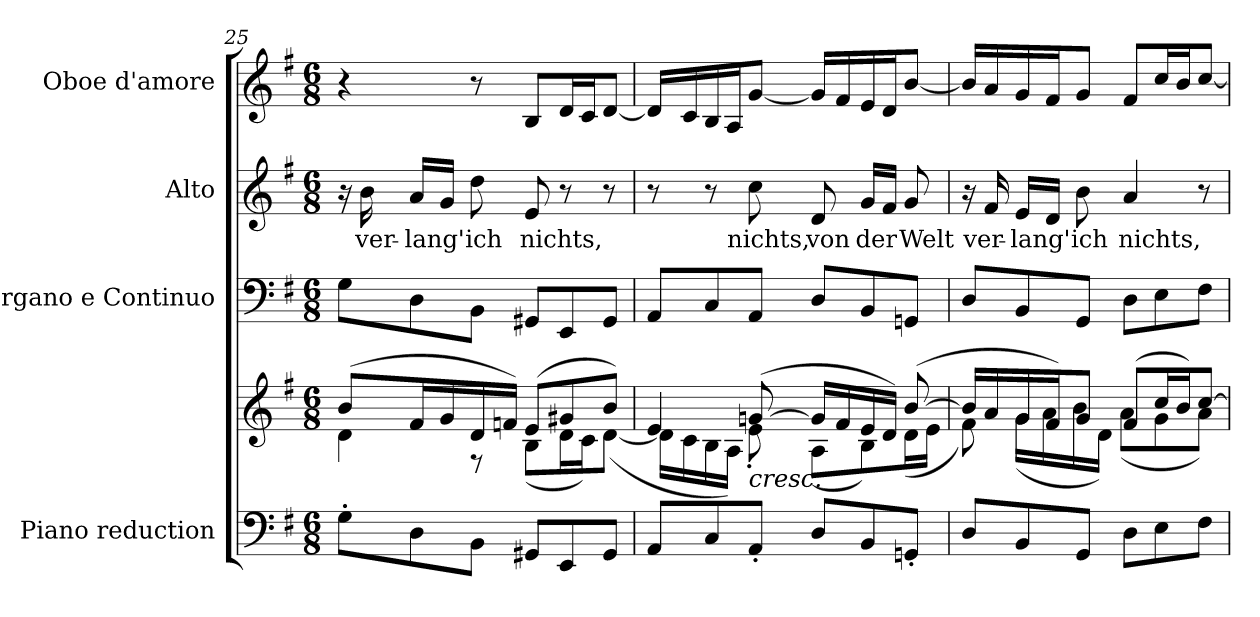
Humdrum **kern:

**kern	**kern	**kern	**kern	**text	**kern
*part4	*part4	*part3	*part2	*part2	*part1
*staff5	*staff4	*staff3	*staff2	*staff2	*staff1
*I"Piano reduction	*	*I"Organo e Continuo	*I"Alto	*	*I"Oboe d'amore
*I'Pno	*	*	*	*	*I'Ob
*clefF4	*clefG2	*clefF4	*clefG2	*	*clefG2
*k[f#]	*k[f#]	*k[f#]	*k[f#]	*	*k[f#]
*M6/8	*M6/8	*M6/8	*M6/8	*	*M6/8
=25	=25	=25	=25	=25	=25
*	*^	*	*	*	*
8G'\L	(8b/L	4d\	8G\L	16r	.	4r
!	!	!	!	!	!LO:LY:b	!
.	.	.	.	16b\	ver-	.
!	!	!	!	!	!LO:LY:b	!
8D\	16f#/L	.	8D\	16a/LL	-lang'	.
.	16g/	.	.	16g/JJ	.	.
!	!	!	!	!	!LO:LY:b	!
8BB\J	16d/	8r	8BB\J	8dd\	ich	8r
.	16fn/JJ)	.	.	.	.	.
!	!	!	!	!	!LO:LY:b	!
8GG#X/L	(8e/L	(8B\L	8GG#X/L	8e/	nichts,	8B/L
8EE/	8g#X/	16d\L	8EE/	8r	.	16d/L
.	.	16c\J)	.	.	.	16c/J
8GG#/J	8b/J)	([8d\J	8GG#/J	8r	.	[8d/J
=26	=26	=26	=26	=26	=26	=26
8AA/L	4e/	16d\LL]	8AA/L	8r	.	16d/LL]
.	.	16c\	.	.	.	16c/
8C/	.	16B\	8C/	8r	.	16B/
.	.	16A\JJ)	.	.	.	16A/J
!	!LO:TX:b:i:t=cresc.	!	!	!	!	!
!	!	!	!	!	!LO:LY:b	!
8AA'/J	([8gn/	8e'\	8AA/J	8cc\	nichts,	[8g/J
!	!	!	!	!	!LO:LY:b	!
8D/L	16g/LL]	(8A\L	8D/L	8d/	von	16g/LL]
.	16f#/	.	.	.	.	16f#/
!	!	!	!	!	!LO:LY:b	!
8BB/	16e/	8B\)	8BB/	16g/LL	der	16e/
.	16d/JJ)	.	.	16f#/JJ	.	16d/J
!	!	!	!	!	!LO:LY:b	!
8GGn'/J	([8b/	(16d\L	8GGn/J	8g/	Welt	[8b/J
.	.	16e\JJ	.	.	.	.
=27	=27	=27	=27	=27	=27	=27
8D/L	16b/LL]	8f#\)	8D/L	16r	.	16b/LL]
!	!	!	!	!	!LO:LY:b	!
.	16a/	.	.	16f#/	ver-	16a/
!	!	!	!	!	!LO:LY:b	!
8BB/	16g/	(16g\LL	8BB/	16e/LL	lang'	16g/
.	16f#/J)	16a\	.	16d/JJ	.	16f#/J
!	!	!	!	!	!LO:LY:b	!
8GG/J	8g/J	16b\	8GG/J	8b\	ich	8g/J
.	.	16d\JJ)	.	.	.	.
!	!	!	!	!	!LO:LY:b	!
8D\L	(8f#/L	(8a\L	8D\L	4a/	nichts,	8f#/L
8E\	16cc/L	8g\	8E\	.	.	16cc/L
.	16b/J)	.	.	.	.	16b/J
8F#\J	[8cc/J	8a\J)	8F#\J	8r	.	[8cc/J
*	*v	*v	*	*	*	*
=	=	=	=	=	=
*-	*-	*-	*-	*-	*-
